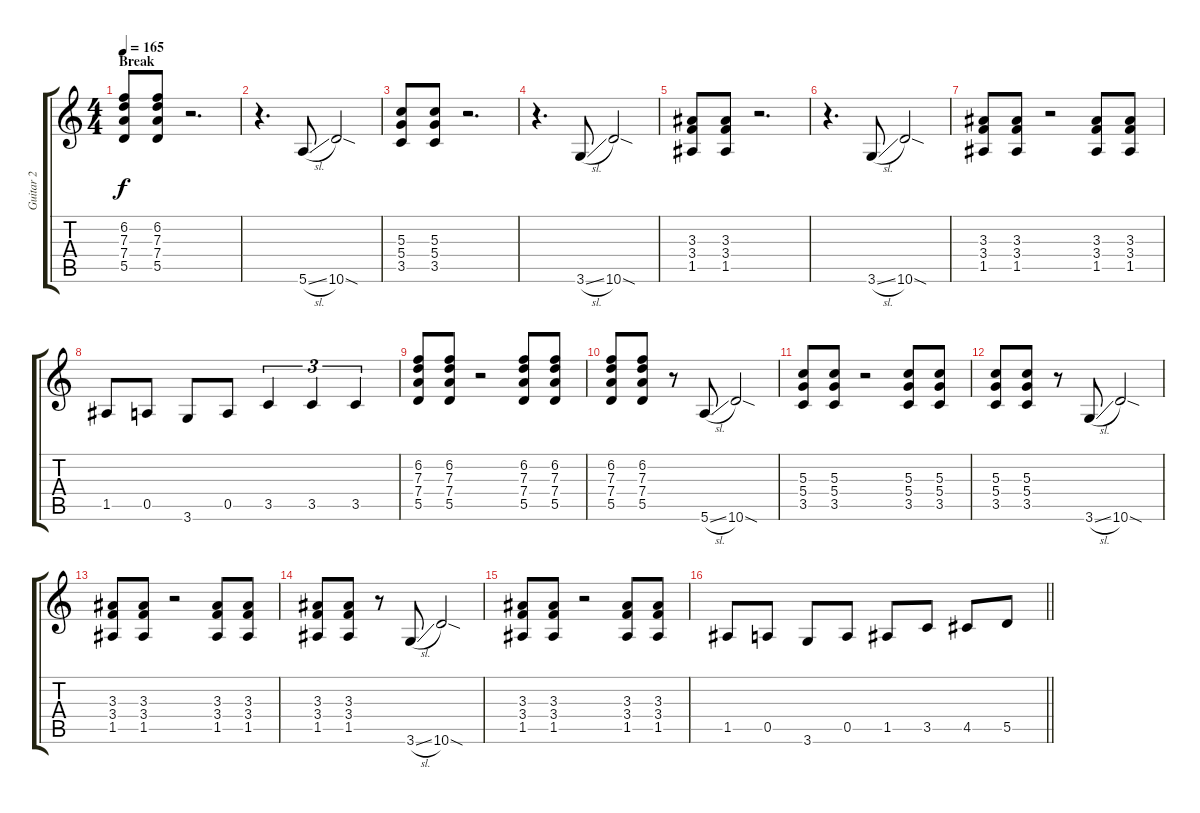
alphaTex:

\track ("Guitar 2" "Guitar 2") {instrument overdrivenguitar}
\staff {score tabs}
\tuning (E4 B3 G3 D3 A2 E2) {hide}
\ts (4 4)
\section ("" "Break")
\tempo 165
\clef g2
\ks c
(6.2 7.3 7.4 5.5).8{dy f} (6.2 7.3 7.4 5.5).8 r.2{d} |
r.4{d} 5.6{sl}.8 10.6{sod}.2 |
(5.3 5.4 3.5).8 (5.3 5.4 3.5).8 r.2{d} |
r.4{d} 3.6{sl}.8 10.6{sod}.2 |
(3.3 3.4 1.5).8 (3.3 3.4 1.5).8 r.2{d} |
r.4{d} 3.6{sl}.8 10.6{sod}.2 |
(3.3 3.4 1.5).8 (3.3 3.4 1.5).8 r.2 (3.3 3.4 1.5).8 (3.3 3.4 1.5).8 |
1.5.8 0.5.8 3.6.8 0.5.8 3.5.4{tu (3 2)} 3.5.4{tu (3 2)} 3.5.4{tu (3 2)} |
(6.2 7.3 7.4 5.5).8 (6.2 7.3 7.4 5.5).8 r.2 (6.2 7.3 7.4 5.5).8 (6.2 7.3 7.4 5.5).8 |
(6.2 7.3 7.4 5.5).8 (6.2 7.3 7.4 5.5).8 r.8 5.6{sl}.8 10.6{sod}.2 |
(5.3 5.4 3.5).8 (5.3 5.4 3.5).8 r.2 (5.3 5.4 3.5).8 (5.3 5.4 3.5).8 |
(5.3 5.4 3.5).8 (5.3 5.4 3.5).8 r.8 3.6{sl}.8 10.6{sod}.2 |
(3.3 3.4 1.5).8 (3.3 3.4 1.5).8 r.2 (3.3 3.4 1.5).8 (3.3 3.4 1.5).8 |
(3.3 3.4 1.5).8 (3.3 3.4 1.5).8 r.8 3.6{sl}.8 10.6{sod}.2 |
(3.3 3.4 1.5).8 (3.3 3.4 1.5).8 r.2 (3.3 3.4 1.5).8 (3.3 3.4 1.5).8 |
\barLineRight lightlight
1.5.8 0.5.8 3.6.8 0.5.8 1.5.8 3.5.8 4.5.8 5.5.8
